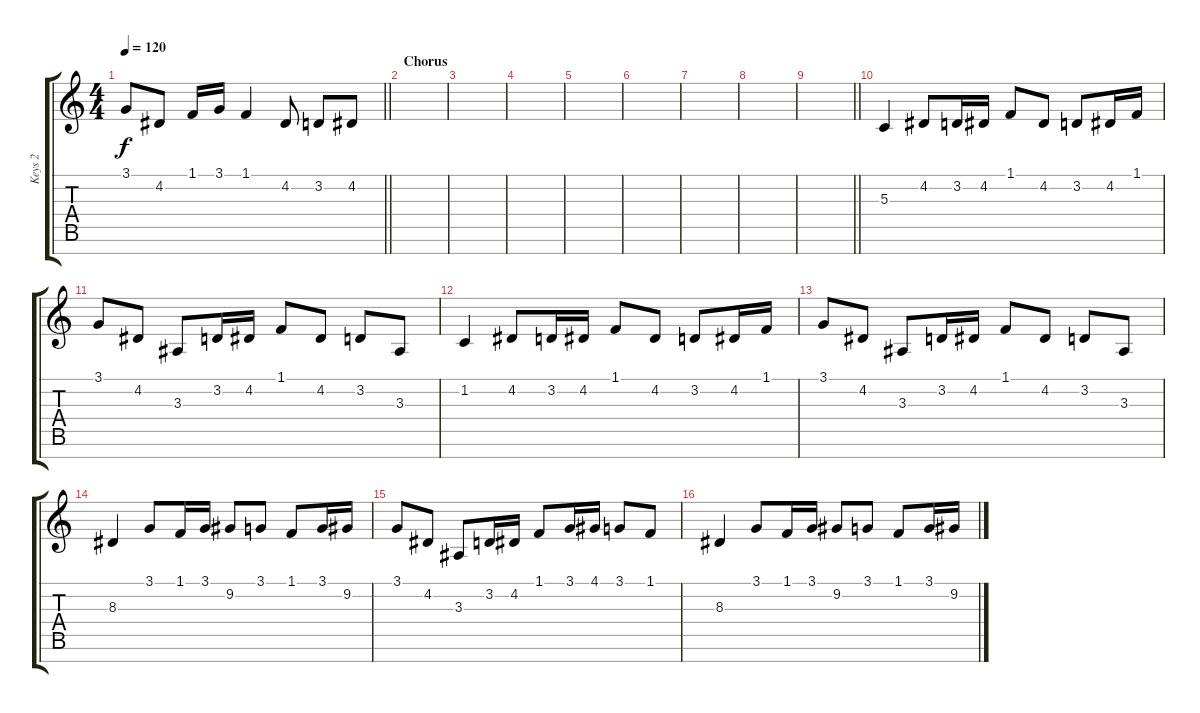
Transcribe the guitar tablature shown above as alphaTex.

\track ("Keys 2" "Keys 2") {instrument fx1rain}
\staff {score tabs}
\tuning (E4 B3 G3 D3 A2 E2 B1) {hide}
\ts (4 4)
\tempo 120
\clef g2
\barLineRight lightlight
\ks c
3.1.8{dy f} 4.2.8 1.1.16 3.1.16 1.1.4 4.2.8 3.2.8 4.2.8 |
\section ("" "Chorus")
|
|
|
|
|
|
|
\barLineRight lightlight
|
\section ("" "")
5.3.4 4.2.8 3.2.16 4.2.16 1.1.8 4.2.8 3.2.8 4.2.16 1.1.16 |
3.1.8 4.2.8 3.3.8 3.2.16 4.2.16 1.1.8 4.2.8 3.2.8 3.3.8 |
1.2.4 4.2.8 3.2.16 4.2.16 1.1.8 4.2.8 3.2.8 4.2.16 1.1.16 |
3.1.8 4.2.8 3.3.8 3.2.16 4.2.16 1.1.8 4.2.8 3.2.8 3.3.8 |
8.3.4 3.1.8 1.1.16 3.1.16 9.2.8 3.1.8 1.1.8 3.1.16 9.2.16 |
3.1.8 4.2.8 3.3.8 3.2.16 4.2.16 1.1.8 3.1.16 4.1.16 3.1.8 1.1.8 |
8.3.4 3.1.8 1.1.16 3.1.16 9.2.8 3.1.8 1.1.8 3.1.16 9.2.16
